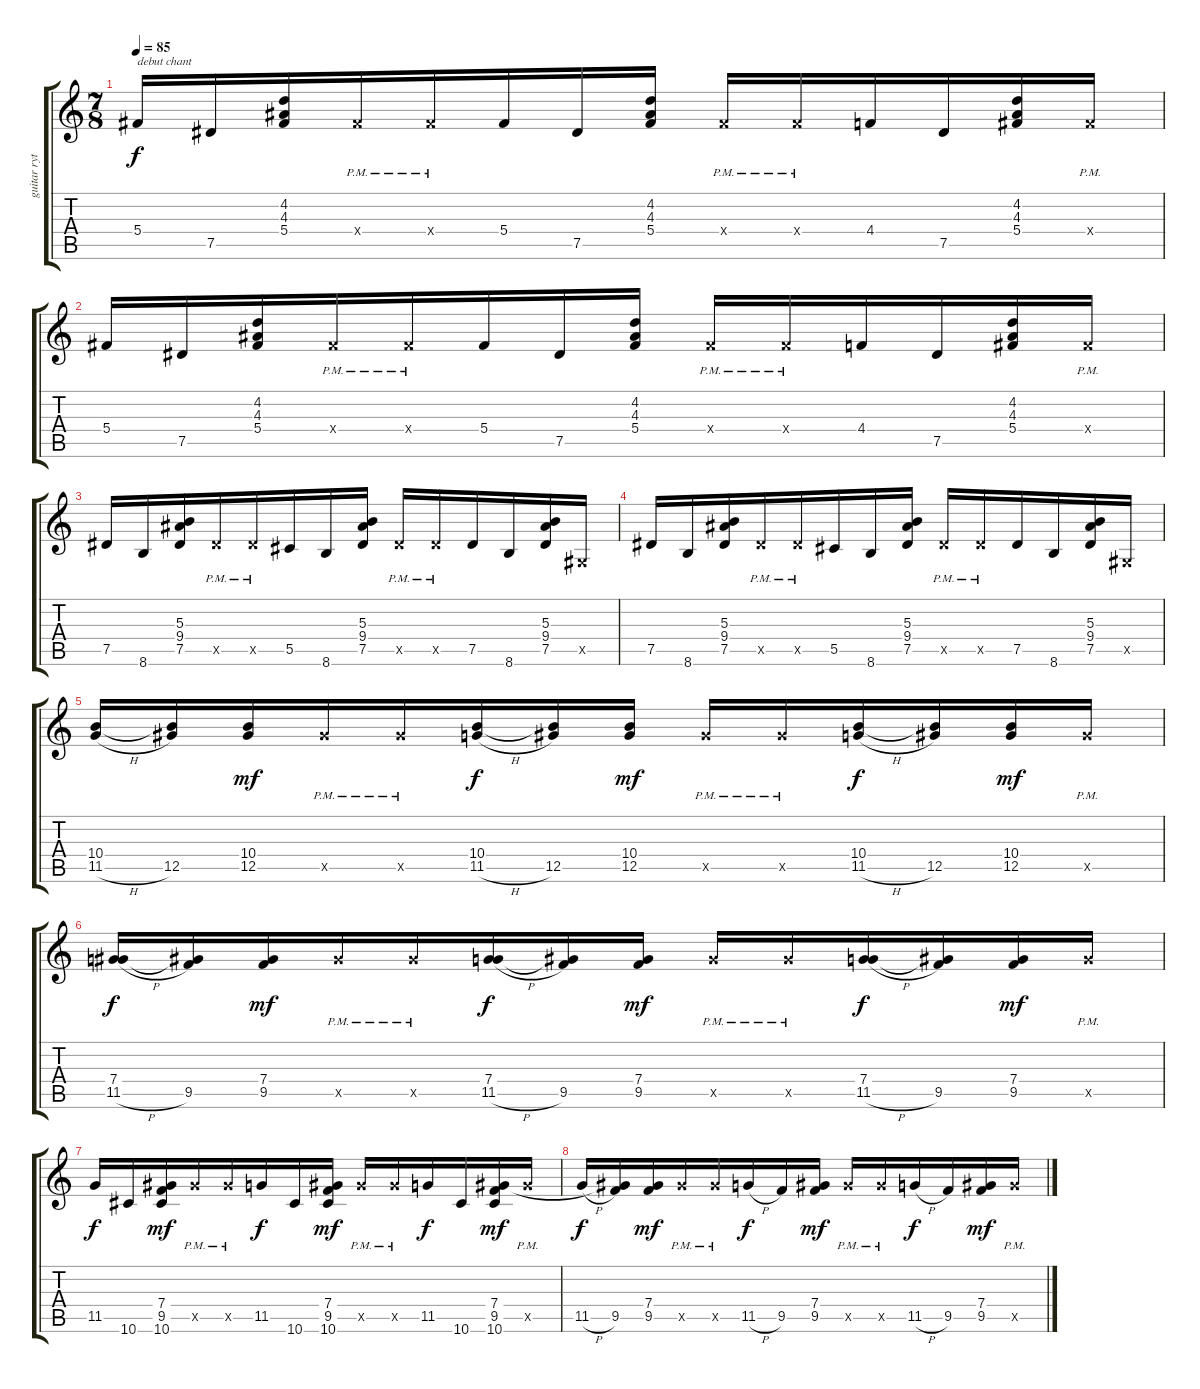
\track ("guitar rythm" "guitar ryt") {instrument acousticguitarsteel}
\staff {score tabs}
\tuning (Eb4 Bb3 Gb3 Db3 Ab2 Eb2) {hide}
\ts (7 8)
\tempo 85
\clef g2
\ks c
5.4.16{txt "debut chant" dy f} 7.5.16 (4.2 4.3 5.4).16 5.4{pm x}.16 5.4{pm x}.16 5.4.16 7.5.16 (4.2 4.3 5.4).16 5.4{pm x}.16 5.4{pm x}.16 4.4.16 7.5.16 (4.2 4.3 5.4).16 5.4{pm x}.16 |
5.4.16 7.5.16 (4.2 4.3 5.4).16 5.4{pm x}.16 5.4{pm x}.16 5.4.16 7.5.16 (4.2 4.3 5.4).16 5.4{pm x}.16 5.4{pm x}.16 4.4.16 7.5.16 (4.2 4.3 5.4).16 5.4{pm x}.16 |
7.5.16 8.6.16 (5.3 9.4 7.5).16 7.5{pm x}.16 7.5{pm x}.16 5.5.16 8.6.16 (5.3 9.4 7.5).16 7.5{pm x}.16 7.5{pm x}.16 7.5.16 8.6.16 (5.3 9.4 7.5).16 0.5{x}.16 |
7.5.16 8.6.16 (5.3 9.4 7.5).16 7.5{pm x}.16 7.5{pm x}.16 5.5.16 8.6.16 (5.3 9.4 7.5).16 7.5{pm x}.16 7.5{pm x}.16 7.5.16 8.6.16 (5.3 9.4 7.5).16 0.5{x}.16 |
(10.4 11.5{h}).16 (10.4{t} 12.5).16 (10.4 12.5).16{dy mf} 12.5{pm x}.16 12.5{pm x}.16 (10.4 11.5{h}).16{dy f} (10.4{t} 12.5).16 (10.4 12.5).16{dy mf} 12.5{pm x}.16 12.5{pm x}.16 (10.4 11.5{h}).16{dy f} (10.4{t} 12.5).16 (10.4 12.5).16{dy mf} 12.5{pm x}.16 |
(7.4 11.5{h}).16{dy f} (7.4{t} 9.5).16 (7.4 9.5).16{dy mf} 12.5{pm x}.16 12.5{pm x}.16 (7.4 11.5{h}).16{dy f} (7.4{t} 9.5).16 (7.4 9.5).16{dy mf} 12.5{pm x}.16 12.5{pm x}.16 (7.4 11.5{h}).16{dy f} (7.4{t} 9.5).16 (7.4 9.5).16{dy mf} 12.5{pm x}.16 |
11.5.16{dy f} 10.6.16 (7.4 9.5 10.6).16{dy mf} 12.5{pm x}.16 12.5{pm x}.16 11.5.16{dy f} 10.6.16 (7.4 9.5 10.6).16{dy mf} 12.5{pm x}.16 12.5{pm x}.16 11.5.16{dy f} 10.6.16 (7.4 9.5 10.6).16{dy mf} 12.5{pm x}.16 |
11.5{h}.16{dy f} (7.4{t} 9.5).16 (7.4 9.5).16{dy mf} 12.5{pm x}.16 12.5{pm x}.16 11.5{h}.16{dy f} 9.5.16 (7.4 9.5).16{dy mf} 12.5{pm x}.16 12.5{pm x}.16 11.5{h}.16{dy f} 9.5.16 (7.4 9.5).16{dy mf} 12.5{pm x}.16
